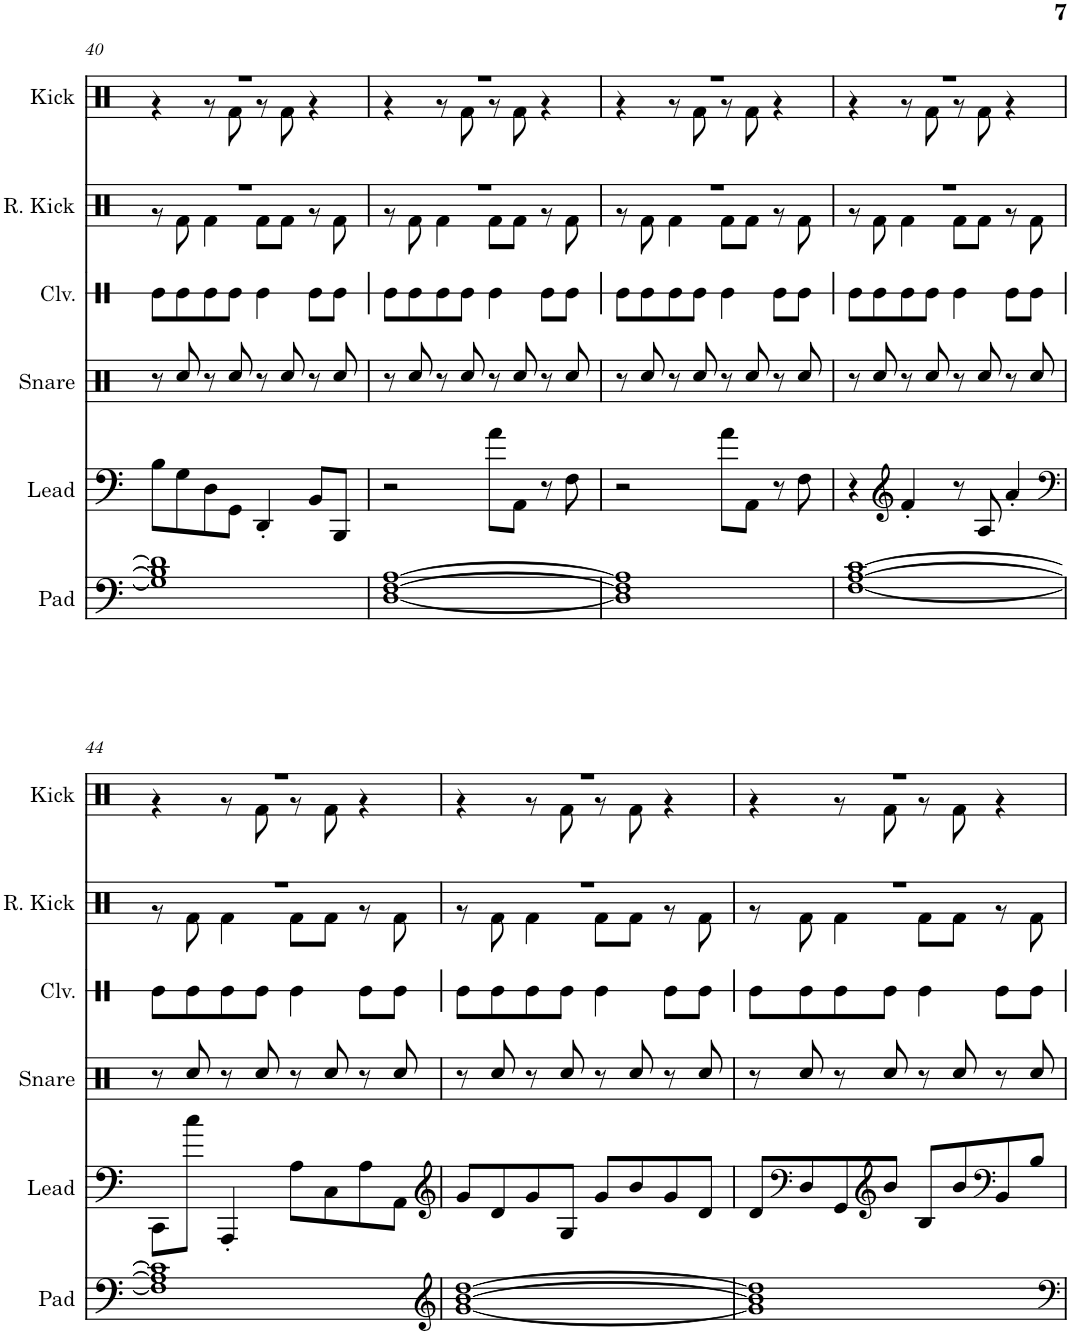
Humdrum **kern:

**kern	**kern	**kern	**kern	**kern	**kern
*part6	*part5	*part4	*part3	*part2	*part1
*staff6	*staff5	*staff4	*staff3	*staff2	*staff1
*I"Pad	*I"Lead	*I"Snare	*I"Claves	*I"Reverb Kick	*I"Kick
*I'Pad	*I'Lead	*I'Snare	*I'Clv.	*I'R. Kick	*I'Kick
!!LO:PB:g=z
*clefF4	*clefF4	*clefX	*clefX	*clefX	*clefX
*k[]	*k[]	*k[]	*k[]	*k[]	*k[]
*M4/4	*M4/4	*M4/4	*M4/4	*M4/4	*M4/4
=40	=40	=40	=40	=40	=40
*	*	*	*	*^	*^
1G] 1B] 1d]	8B\L	8r	8Re\L	1r	8r	1r	4r
.	8G\	8Rcc/	8Re\	.	8Rf\	.	.
.	8D\	8r	8Re\	.	4Rf\	.	8r
.	8GG\J	8Rcc/	8Re\J	.	.	.	8Rf\
.	4DD'/	8r	4Re\	.	8Rf\L	.	8r
.	.	8Rcc/	.	.	8Rf\J	.	8Rf\
.	8BB/L	8r	8Re\L	.	8r	.	4r
.	8BBB/J	8Rcc/	8Re\J	.	8Rf\	.	.
=41	=41	=41	=41	=41	=41	=41	=41
[1D [1F [1A	2r	8r	8Re\L	1r	8r	1r	4r
.	.	8Rcc/	8Re\	.	8Rf\	.	.
.	.	8r	8Re\	.	4Rf\	.	8r
.	.	8Rcc/	8Re\J	.	.	.	8Rf\
.	8a\L	8r	4Re\	.	8Rf\L	.	8r
.	8AA\J	8Rcc/	.	.	8Rf\J	.	8Rf\
.	8r	8r	8Re\L	.	8r	.	4r
.	8F\	8Rcc/	8Re\J	.	8Rf\	.	.
=42	=42	=42	=42	=42	=42	=42	=42
1D] 1F] 1A]	2r	8r	8Re\L	1r	8r	1r	4r
.	.	8Rcc/	8Re\	.	8Rf\	.	.
.	.	8r	8Re\	.	4Rf\	.	8r
.	.	8Rcc/	8Re\J	.	.	.	8Rf\
.	8a\L	8r	4Re\	.	8Rf\L	.	8r
.	8AA\J	8Rcc/	.	.	8Rf\J	.	8Rf\
.	8r	8r	8Re\L	.	8r	.	4r
.	8F\	8Rcc/	8Re\J	.	8Rf\	.	.
=43	=43	=43	=43	=43	=43	=43	=43
[1F [1A [1c	4r	8r	8Re\L	1r	8r	1r	4r
.	.	8Rcc/	8Re\	.	8Rf\	.	.
*	*clefG2	*	*	*	*	*	*
.	4f'/	8r	8Re\	.	4Rf\	.	8r
.	.	8Rcc/	8Re\J	.	.	.	8Rf\
.	8r	8r	4Re\	.	8Rf\L	.	8r
.	8A/	8Rcc/	.	.	8Rf\J	.	8Rf\
.	4a'/	8r	8Re\L	.	8r	.	4r
.	.	8Rcc/	8Re\J	.	8Rf\	.	.
!!LO:LB:g=z	!!
=44	=44	=44	=44	=44	=44	=44	=44
*	*clefF4	*	*	*	*	*	*
1F] 1A] 1c]	8CC\L	8r	8Re\L	1r	8r	1r	4r
.	8cc\J	8Rcc/	8Re\	.	8Rf\	.	.
.	4AAA'/	8r	8Re\	.	4Rf\	.	8r
.	.	8Rcc/	8Re\J	.	.	.	8Rf\
.	8A\L	8r	4Re\	.	8Rf\L	.	8r
.	8C\	8Rcc/	.	.	8Rf\J	.	8Rf\
.	8A\	8r	8Re\L	.	8r	.	4r
.	8AA\J	8Rcc/	8Re\J	.	8Rf\	.	.
=45	=45	=45	=45	=45	=45	=45	=45
*clefG2	*clefG2	*	*	*	*	*	*
[1g [1b [1dd	8g/L	8r	8Re\L	1r	8r	1r	4r
.	8d/	8Rcc/	8Re\	.	8Rf\	.	.
.	8g/	8r	8Re\	.	4Rf\	.	8r
.	8G/J	8Rcc/	8Re\J	.	.	.	8Rf\
.	8g/L	8r	4Re\	.	8Rf\L	.	8r
.	8b/	8Rcc/	.	.	8Rf\J	.	8Rf\
.	8g/	8r	8Re\L	.	8r	.	4r
.	8d/J	8Rcc/	8Re\J	.	8Rf\	.	.
=46	=46	=46	=46	=46	=46	=46	=46
1g] 1b] 1dd]	8d/L	8r	8Re\L	1r	8r	1r	4r
*	*clefF4	*	*	*	*	*	*
.	8D/	8Rcc/	8Re\	.	8Rf\	.	.
.	8GG/	8r	8Re\	.	4Rf\	.	8r
*	*clefG2	*	*	*	*	*	*
.	8b/J	8Rcc/	8Re\J	.	.	.	8Rf\
.	8B/L	8r	4Re\	.	8Rf\L	.	8r
.	8b/	8Rcc/	.	.	8Rf\J	.	8Rf\
*	*clefF4	*	*	*	*	*	*
.	8BB/	8r	8Re\L	.	8r	.	4r
.	8B/J	8Rcc/	8Re\J	.	8Rf\	.	.
*	*	*	*	*v	*v	*	*
*	*	*	*	*	*v	*v
=	=	=	=	=	=
*-	*-	*-	*-	*-	*-
